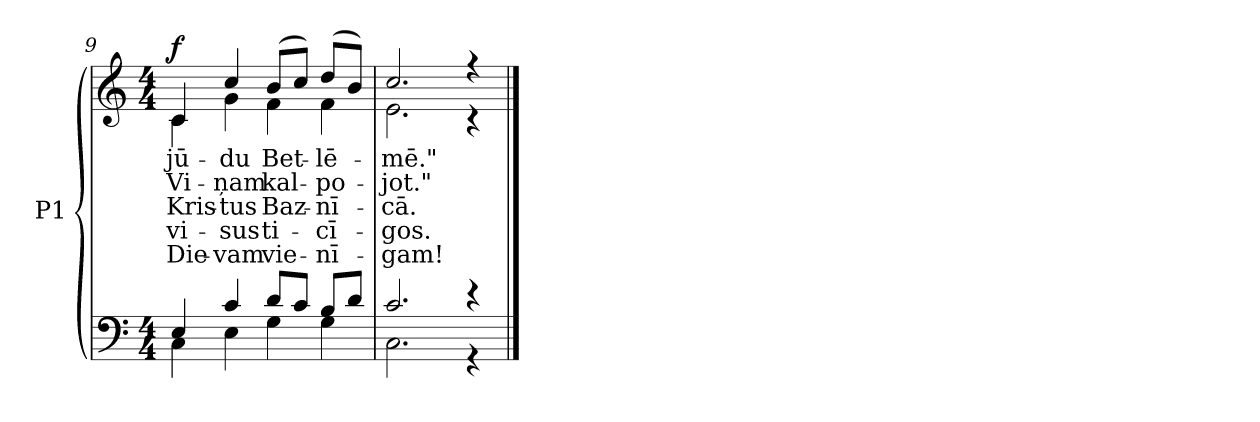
**kern	**kern	**text	**text	**text	**text	**text	**dynam
*part1	*part1	*part1	*part1	*part1	*part1	*part1	*part1
*staff2	*staff1	*staff1	*staff1	*staff1	*staff1	*staff1	*staff1/2
*I"P1	*	*	*	*	*	*	*
*clefF4	*clefG2	*	*	*	*	*	*
*k[]	*k[]	*	*	*	*	*	*
*C:	*C:	*	*	*	*	*	*
*M4/4	*M4/4	*	*	*	*	*	*
=9	=9	=9	=9	=9	=9	=9	=9
*^	*	*	*	*	*	*	*
!	!	!	!LO:LY:b:color=#000000	!LO:LY:b:color=#000000	!LO:LY:b:color=#000000	!LO:LY:b:color=#000000	!LO:LY:b:color=#000000	!
*	*	*^	*	*	*	*	*	*
4Ei/	4Ci\	4ci/	4ci\	jū-	Vi-	Kris-	vi-	Die-	f
!	!	!	!	!LO:LY:b:color=#000000	!LO:LY:b:color=#000000	!LO:LY:b:color=#000000	!LO:LY:b:color=#000000	!LO:LY:b:color=#000000	!
4ci/	4Ei\	4cci/	4gi\	-du	-ņam	-tus	-sus	-vam	.
!	!	!	!	!LO:LY:b:color=#000000	!LO:LY:b:color=#000000	!LO:LY:b:color=#000000	!LO:LY:b:color=#000000	!LO:LY:b:color=#000000	!
8di/L	4Gi\	(8bi/L	4fi\	Bet-	kal-	Baz-	ti-	vie-	.
8ci/J	.	8cci/J)	.	.	.	.	.	.	.
!	!	!	!	!LO:LY:b:color=#000000	!LO:LY:b:color=#000000	!LO:LY:b:color=#000000	!LO:LY:b:color=#000000	!LO:LY:b:color=#000000	!
8Bi/L	4Gi\	(8ddi/L	4fi\	-lē-	-po-	-nī-	-cī-	-nī-	.
8di/J	.	8bi/J)	.	.	.	.	.	.	.
=10	=10	=10	=10	=10	=10	=10	=10	=10	=10
!	!	!	!	!LO:LY:b:color=#000000	!LO:LY:b:color=#000000	!LO:LY:b:color=#000000	!LO:LY:b:color=#000000	!LO:LY:b:color=#000000	!
2.ci/	2.Ci\	2.cci/	2.ei\	-mē."	-jot."	-cā.	-gos.	-gam!	.
!	!	!	!	!LO:LY:b:color=#000000	!LO:LY:b:color=#000000	!LO:LY:b:color=#000000	!LO:LY:b:color=#000000	!	!
4r	4r	4r	4r	2.	3.	4.	5.	.	.
*v	*v	*	*	*	*	*	*	*	*
*	*v	*v	*	*	*	*	*	*
==	==	==	==	==	==	==	==
*-	*-	*-	*-	*-	*-	*-	*-
